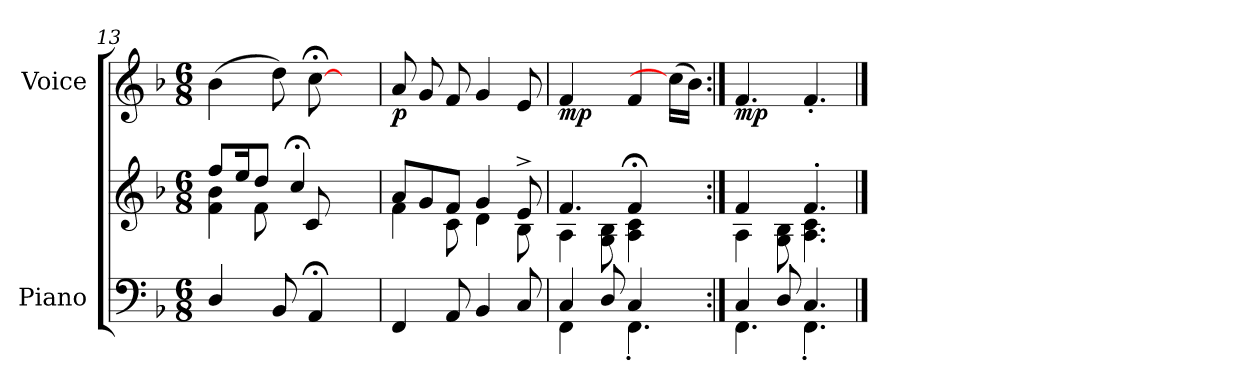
**kern	**kern	**kern	**dynam
*part2	*part2	*part1	*part1
*staff3	*staff2	*staff1	*staff1
*I"Piano	*	*I"Voice	*
*I'Pno	*	*I'V	*
!!LO:LB:g=z
*clefF4	*clefG2	*clefG2	*
*k[b-]	*k[b-]	*k[b-]	*
*M6/8	*M6/8	*M6/8	*
=13	=13	=13	=13
*	*^	*	*
*	*	*^	*	*
4D/	8ff/L	4f\ 4b-\	8.ryy	(>4b-\	.
.	16ee/K	.	.	.	.
.	8dd/J	.	8f\	.	.
8BB-/	.	4.ryy	.	8dd\)	.
.	4cc;</	.	8c/	.	.
4AA;/	.	.	.	[<8cc;<\	.
.	.	.	8.ryy	.	.
.	.	.	.	8ryy	.
.	16ryy	.	.	.	.
*	*	*v	*v	*	*
=14	=14	=14	=14	=14
!	!	!	!	!LO:DY:b
4FF/	8a/L	4f\	8a/	p
.	8g/	.	8g/	.
8AA/	8f/J	8c\	8f/	.
4BB-/	4g/	4d\	4g/	.
8C/	8e^/	8B-\	8e/	.
=15	=15	=15	=15	=15
*^	*	*	*	*
!	!	!	!	!	!LO:DY:b
4C/	4FF\	4.f/	4A\	4f/	mp
8D/	8ryy	.	8G\ 8B-\	8ryy	.
4C/	4.FF'\	4f;</	4A\ 4c\	4f/	.
8ryy	.	8ryy	8ryy	(>16cc\LL]	.
.	.	.	.	16b-\JJ)	.
=16:|!	=16:|!	=16:|!	=16:|!	=16:|!	=16:|!
!	!	!	!	!	!LO:DY:b
4C/	4.FF\	4f/	4A\	4.f/	mp
8D/	.	8ryy	8G\ 8B-\	.	.
4.C/	4.FF'\	4.f'/	4.A\ 4.c\	4.f'/	.
*v	*v	*	*	*	*
*	*v	*v	*	*
==	==	==	==
*-	*-	*-	*-
